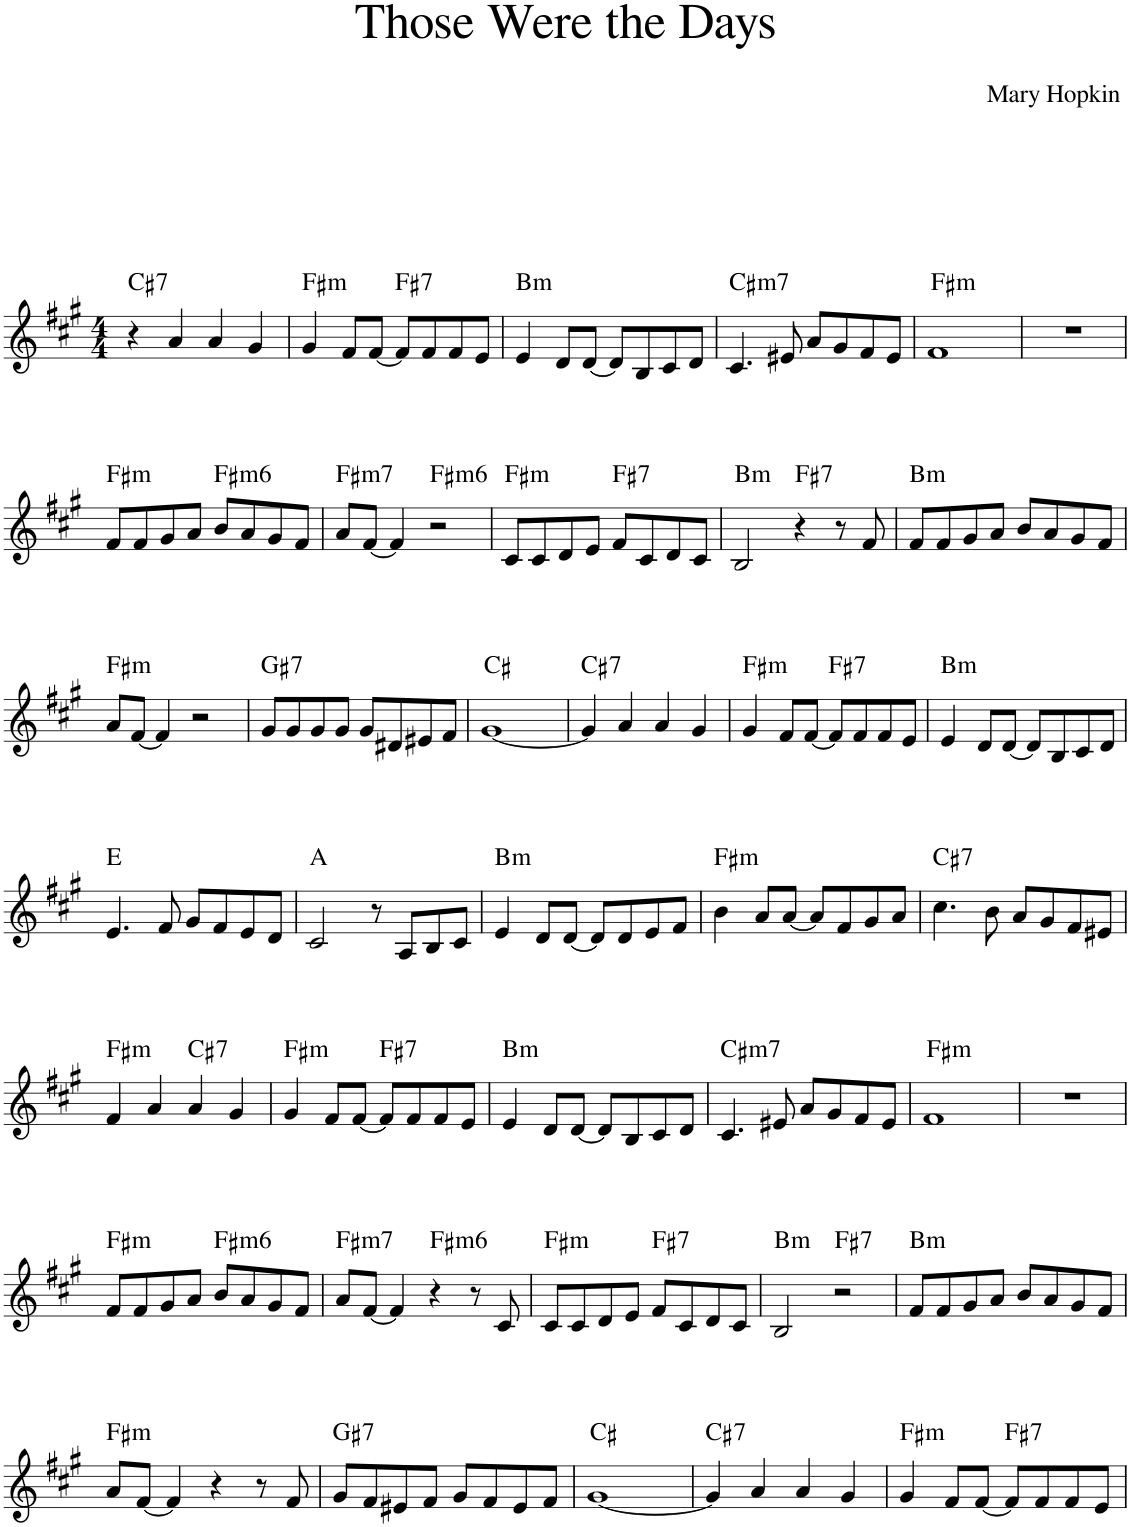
**kern	**harte
*part1	*part1
*staff1	*
*I"Piano	*
*I'Pno.	*
*clefG2	*
*k[f#c#g#]	*
*M4/4	*
=1	=1
!	!LO:H:kt=7
4r	C#:7
4a/	.
4a/	.
4g#/	.
=2	=2
!	!LO:H:kt=m
4g#/	F#:min
8f#/L	.
[8f#/J	.
!	!LO:H:kt=7
8f#/L]	F#:7
8f#/	.
8f#/	.
8e/J	.
=3	=3
!	!LO:H:kt=m
4e/	B:min
8d/L	.
[8d/J	.
8d/L]	.
8B/	.
8c#/	.
8d/J	.
=4	=4
!	!LO:H:kt=m7
4.c#/	C#:min7
8e#X/	.
8a/L	.
8g#/	.
8f#/	.
8e#/J	.
=5	=5
!	!LO:H:kt=m
1f#	F#:min
=6	=6
1r	.
!!LO:LB:g=z
=7	=7
!	!LO:H:kt=m
8f#/L	F#:min
8f#/	.
8g#/	.
8a/J	.
!	!LO:H:kt=m6
8b/L	F#:min6
8a/	.
8g#/	.
8f#/J	.
=8	=8
!	!LO:H:kt=m7
8a/L	F#:min7
[8f#/J	.
4f#/]	.
!	!LO:H:kt=m6
2r	F#:min6
=9	=9
!	!LO:H:kt=m
8c#/L	F#:min
8c#/	.
8d/	.
8e/J	.
!	!LO:H:kt=7
8f#/L	F#:7
8c#/	.
8d/	.
8c#/J	.
=10	=10
!	!LO:H:kt=m
2B/	B:min
!	!LO:H:kt=7
4r	F#:7
8r	.
8f#/	.
=11	=11
!	!LO:H:kt=m
8f#/L	B:min
8f#/	.
8g#/	.
8a/J	.
8b/L	.
8a/	.
8g#/	.
8f#/J	.
!!LO:LB:g=z
=12	=12
!	!LO:H:kt=m
8a/L	F#:min
[8f#/J	.
4f#/]	.
2r	.
=13	=13
!	!LO:H:kt=7
8g#/L	G#:7
8g#/	.
8g#/	.
8g#/J	.
8g#/L	.
8d#X/	.
8e#X/	.
8f#/J	.
=14	=14
[1g#	C#:maj
=15	=15
!	!LO:H:kt=7
4g#/]	C#:7
4a/	.
4a/	.
4g#/	.
=16	=16
!	!LO:H:kt=m
4g#/	F#:min
8f#/L	.
[8f#/J	.
!	!LO:H:kt=7
8f#/L]	F#:7
8f#/	.
8f#/	.
8e/J	.
=17	=17
!	!LO:H:kt=m
4e/	B:min
8d/L	.
[8d/J	.
8d/L]	.
8B/	.
8c#/	.
8d/J	.
!!LO:LB:g=z
=18	=18
4.e/	E:maj
8f#/	.
8g#/L	.
8f#/	.
8e/	.
8d/J	.
=19	=19
2c#/	A:maj
8r	.
8A/L	.
8B/	.
8c#/J	.
=20	=20
!	!LO:H:kt=m
4e/	B:min
8d/L	.
[8d/J	.
8d/L]	.
8d/	.
8e/	.
8f#/J	.
=21	=21
!	!LO:H:kt=m
4b\	F#:min
8a/L	.
[8a/J	.
8a/L]	.
8f#/	.
8g#/	.
8a/J	.
=22	=22
!	!LO:H:kt=7
4.cc#\	C#:7
8b\	.
8a/L	.
8g#/	.
8f#/	.
8e#X/J	.
!!LO:LB:g=z
=23	=23
!	!LO:H:kt=m
4f#/	F#:min
4a/	.
!	!LO:H:kt=7
4a/	C#:7
4g#/	.
=24	=24
!	!LO:H:kt=m
4g#/	F#:min
8f#/L	.
[8f#/J	.
!	!LO:H:kt=7
8f#/L]	F#:7
8f#/	.
8f#/	.
8e/J	.
=25	=25
!	!LO:H:kt=m
4e/	B:min
8d/L	.
[8d/J	.
8d/L]	.
8B/	.
8c#/	.
8d/J	.
=26	=26
!	!LO:H:kt=m7
4.c#/	C#:min7
8e#X/	.
8a/L	.
8g#/	.
8f#/	.
8e#/J	.
=27	=27
!	!LO:H:kt=m
1f#	F#:min
=28	=28
1r	.
!!LO:LB:g=z
=29	=29
!	!LO:H:kt=m
8f#/L	F#:min
8f#/	.
8g#/	.
8a/J	.
!	!LO:H:kt=m6
8b/L	F#:min6
8a/	.
8g#/	.
8f#/J	.
=30	=30
!	!LO:H:kt=m7
8a/L	F#:min7
[8f#/J	.
4f#/]	.
!	!LO:H:kt=m6
4r	F#:min6
8r	.
8c#/	.
=31	=31
!	!LO:H:kt=m
8c#/L	F#:min
8c#/	.
8d/	.
8e/J	.
!	!LO:H:kt=7
8f#/L	F#:7
8c#/	.
8d/	.
8c#/J	.
=32	=32
!	!LO:H:kt=m
2B/	B:min
!	!LO:H:kt=7
2r	F#:7
=33	=33
!	!LO:H:kt=m
8f#/L	B:min
8f#/	.
8g#/	.
8a/J	.
8b/L	.
8a/	.
8g#/	.
8f#/J	.
!!LO:LB:g=z
=34	=34
!	!LO:H:kt=m
8a/L	F#:min
[8f#/J	.
4f#/]	.
4r	.
8r	.
8f#/	.
=35	=35
!	!LO:H:kt=7
8g#/L	G#:7
8f#/	.
8e#X/	.
8f#/J	.
8g#/L	.
8f#/	.
8e#/	.
8f#/J	.
=36	=36
[1g#	C#:maj
=37	=37
!	!LO:H:kt=7
4g#/]	C#:7
4a/	.
4a/	.
4g#/	.
=38	=38
!	!LO:H:kt=m
4g#/	F#:min
8f#/L	.
[8f#/J	.
!	!LO:H:kt=7
8f#/L]	F#:7
8f#/	.
8f#/	.
8e/J	.
=	=
*-	*-
